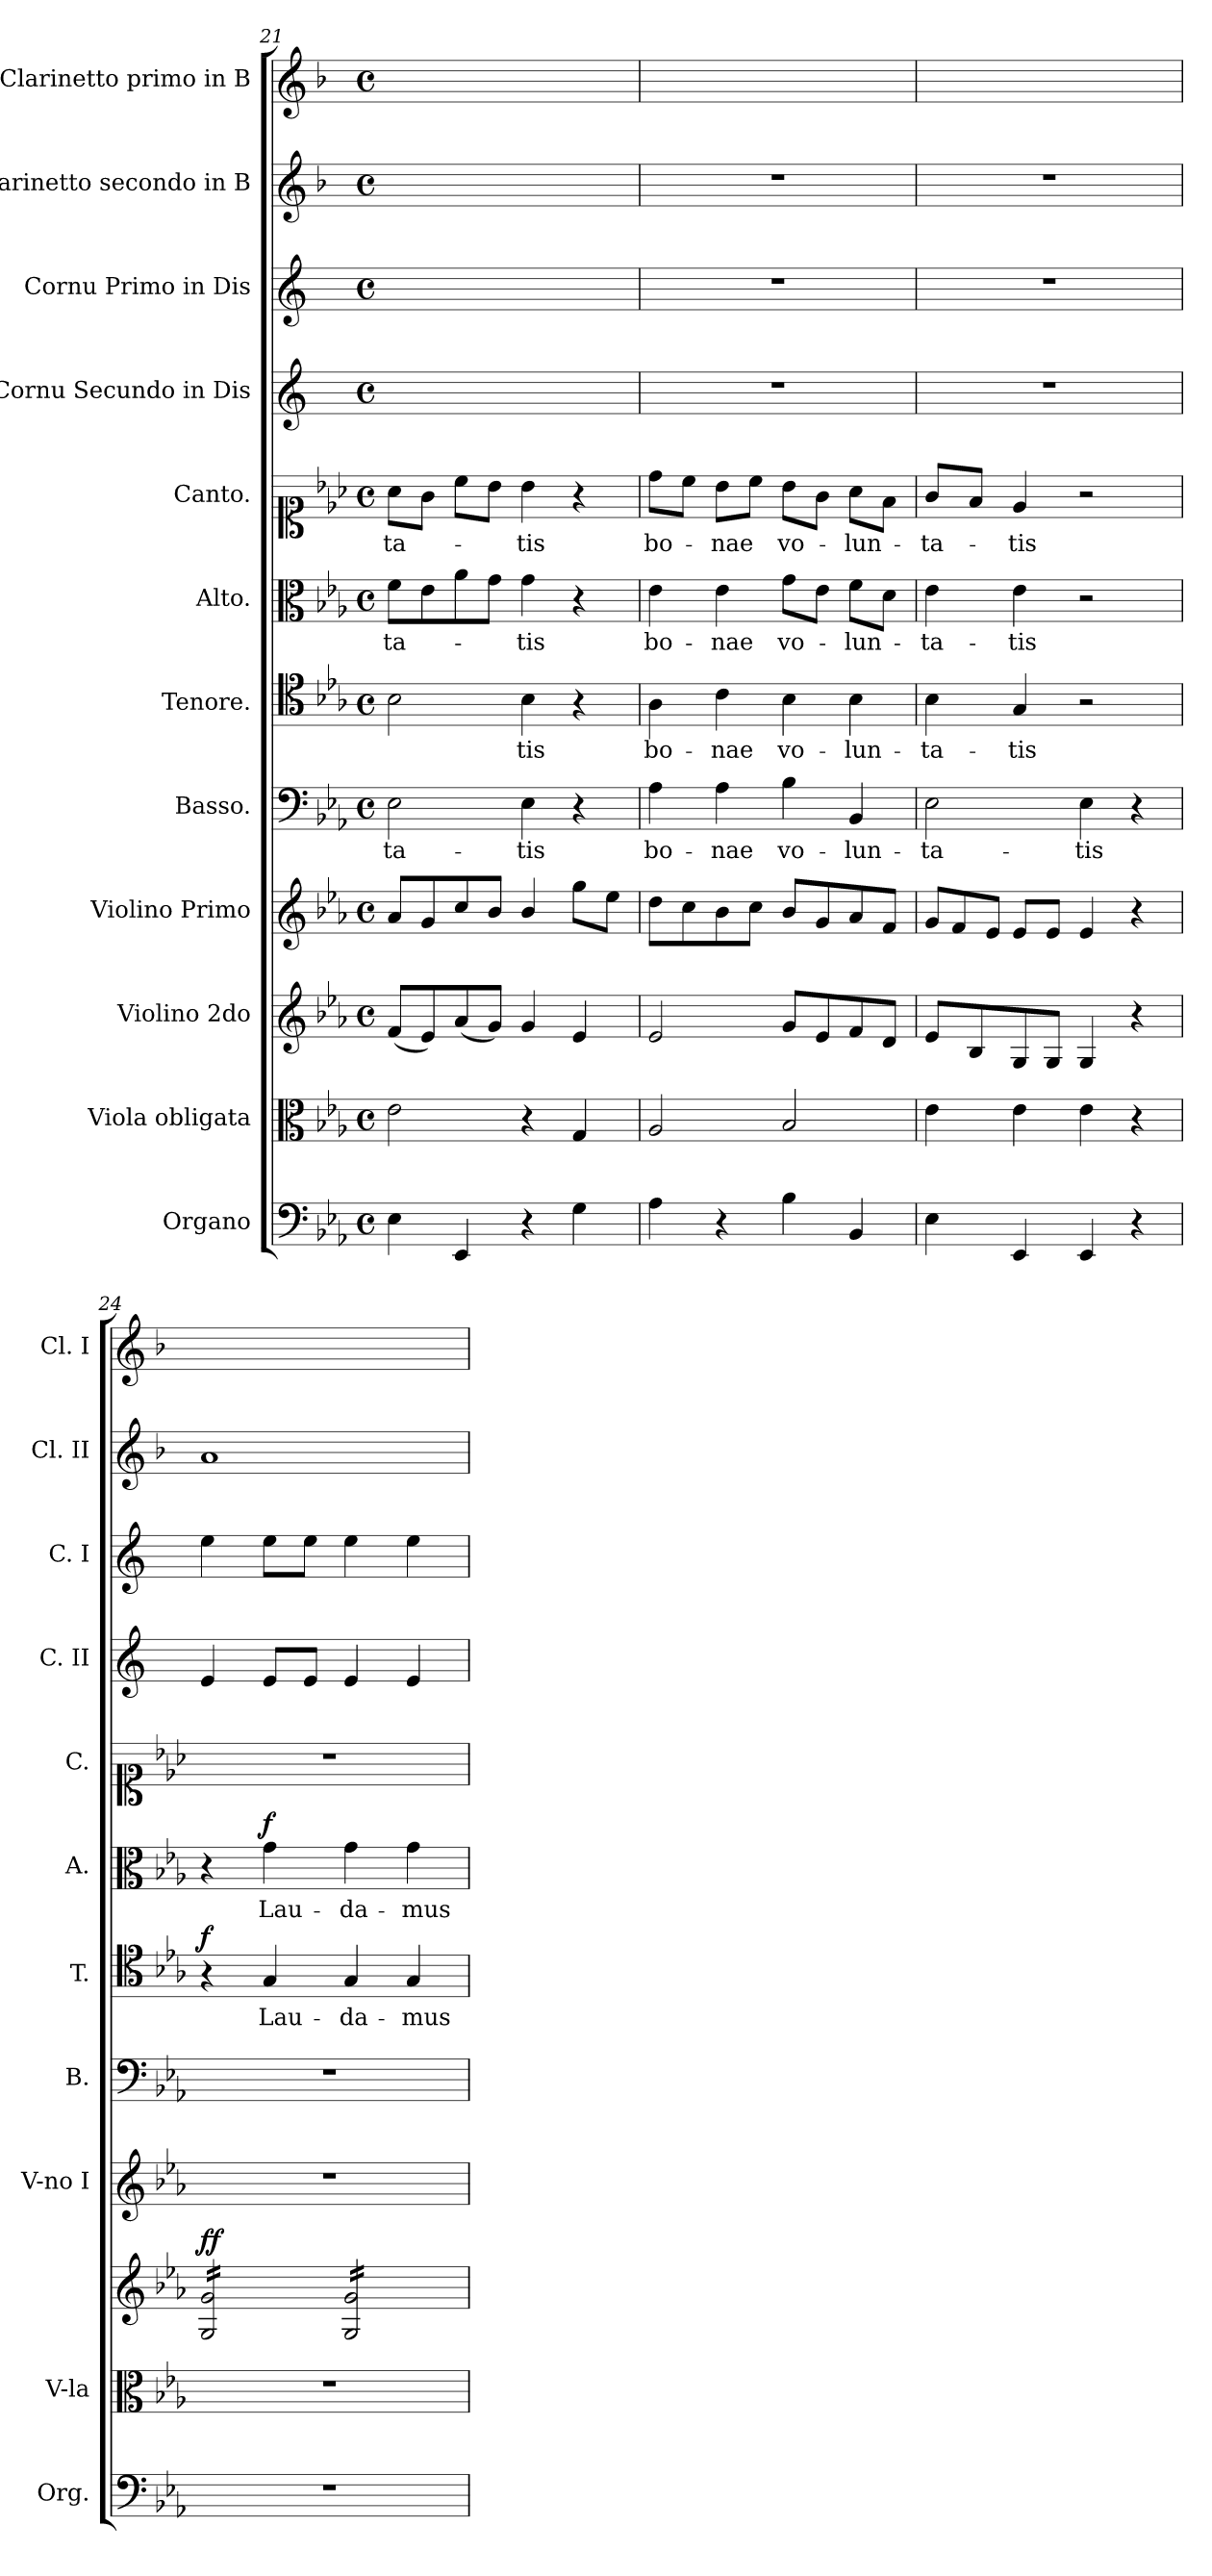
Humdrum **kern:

**kern	**kern	**kern	**dynam	**kern	**kern	**text	**kern	**text	**dynam	**kern	**text	**dynam	**kern	**text	**kern	**kern	**kern	**kern
*part12	*part11	*part10	*part10	*part9	*part8	*part8	*part7	*part7	*part7	*part6	*part6	*part6	*part5	*part5	*part4	*part3	*part2	*part1
*staff12	*staff11	*staff10	*staff10	*staff9	*staff8	*staff8	*staff7	*staff7	*staff7	*staff6	*staff6	*staff6	*staff5	*staff5	*staff4	*staff3	*staff2	*staff1
*I"Organo	*I"Viola obligata	*I"Violino 2do	*	*I"Violino Primo	*I"Basso.	*	*I"Tenore.	*	*	*I"Alto.	*	*	*I"Canto.	*	*I"Cornu Secundo in Dis	*I"Cornu Primo in Dis	*I"Clarinetto secondo in B	*I"Clarinetto primo in B
*I'Org.	*I'V-la	*	*	*I'V-no I	*I'B.	*	*I'T.	*	*	*I'A.	*	*	*I'C.	*	*I'C. II	*I'C. I	*I'Cl. II	*I'Cl. I
*clefF4	*clefC3	*clefG2	*	*clefG2	*clefF4	*	*clefC4	*	*	*clefC3	*	*	*clefC1	*	*clefG2	*clefG2	*clefG2	*clefG2
*	*	*	*	*	*	*	*	*	*	*	*	*	*	*	*ITrd5c9	*ITrd5c9	*ITrd1c2	*ITrd1c2
*k[b-e-a-]	*k[b-e-a-]	*k[b-e-a-]	*	*k[b-e-a-]	*k[b-e-a-]	*	*k[b-e-a-]	*	*	*k[b-e-a-]	*	*	*k[b-e-a-]	*	*k[b-e-a-]	*k[b-e-a-]	*k[b-e-a-]	*k[b-e-a-]
*E-:	*E-:	*E-:	*	*E-:	*E-:	*	*E-:	*	*	*E-:	*	*	*E-:	*	*E-:	*E-:	*E-:	*E-:
*M4/4	*M4/4	*M4/4	*	*M4/4	*M4/4	*	*M4/4	*	*	*M4/4	*	*	*M4/4	*	*M4/4	*M4/4	*M4/4	*M4/4
*met(c)	*met(c)	*met(c)	*	*met(c)	*met(c)	*	*met(c)	*	*	*met(c)	*	*	*met(c)	*	*met(c)	*met(c)	*met(c)	*met(c)
=21	=21	=21	=21	=21	=21	=21	=21	=21	=21	=21	=21	=21	=21	=21	=21	=21	=21	=21
4E-\	2e-\	(8f/L	.	8a-/L	2E-\	-ta-	2B-\	.	.	8f\L	-ta-	.	8a-\L	-ta-	1ryy	1ryy	1ryy	1ryy
.	.	8e-/)	.	8g/	.	.	.	.	.	8e-\	.	.	8g\J	.	.	.	.	.
4EE-/	.	(8a-/	.	8cc/	.	.	.	.	.	8a-\	.	.	8cc\L	.	.	.	.	.
.	.	8g/J)	.	8b-/J	.	.	.	.	.	8g\J	.	.	8b-\J	.	.	.	.	.
4r	4r	4g/	.	4b-/	4E-\	-tis	4B-\	-tis	.	4g\	-tis	.	4b-\	-tis	.	.	.	.
4G\	4G/	4e-/	.	8gg\L	4r	.	4r	.	.	4r	.	.	4r	.	.	.	.	.
.	.	.	.	8ee-\J	.	.	.	.	.	.	.	.	.	.	.	.	.	.
=22	=22	=22	=22	=22	=22	=22	=22	=22	=22	=22	=22	=22	=22	=22	=22	=22	=22	=22
!	!	!	!	!	!	!	!	!LO:LY:i	!	!	!LO:LY:i	!	!	!	!	!	!	!
4A-\	2A-/	2e-/	.	8dd\L	4A-\	bo-	4A-\	bo-	.	4e-\	bo-	.	8dd\L	bo-	1r	1r	1r	1ryy
.	.	.	.	8cc\	.	.	.	.	.	.	.	.	8cc\J	.	.	.	.	.
!	!	!	!	!	!	!	!	!LO:LY:i	!	!	!LO:LY:i	!	!	!	!	!	!	!
4r	.	.	.	8b-\	4A-\	-nae	4c\	-nae	.	4e-\	-nae	.	8b-\L	-nae	.	.	.	.
.	.	.	.	8cc\J	.	.	.	.	.	.	.	.	8cc\J	.	.	.	.	.
!	!	!	!	!	!	!	!	!LO:LY:i	!	!	!LO:LY:i	!	!	!	!	!	!	!
4B-\	2B-/	8g/L	.	8b-/L	4B-\	vo-	4B-\	vo-	.	8g\L	vo-	.	8b-\L	vo-	.	.	.	.
.	.	8e-/	.	8g/	.	.	.	.	.	8e-\J	.	.	8g\J	.	.	.	.	.
!	!	!	!	!	!	!	!	!LO:LY:i	!	!	!LO:LY:i	!	!	!	!	!	!	!
4BB-/	.	8f/	.	8a-/	4BB-/	-lun-	4B-\	-lun-	.	8f\L	-lun-	.	8a-\L	-lun-	.	.	.	.
.	.	8d/J	.	8f/J	.	.	.	.	.	8d\J	.	.	8f\J	.	.	.	.	.
=23	=23	=23	=23	=23	=23	=23	=23	=23	=23	=23	=23	=23	=23	=23	=23	=23	=23	=23
*	*	*	*	*Xtuplet	*	*	*	*	*	*	*	*	*	*	*	*	*	*
!	!	!	!	!	!	!	!	!LO:LY:i	!	!	!LO:LY:i	!	!	!	!	!	!	!
4E-\	4e-\	8e-/L	.	12g/L	2E-\	-ta-	4B-\	-ta-	.	4e-\	-ta-	.	8g/L	-ta-	1r	1r	1r	1ryy
.	.	.	.	12f/	.	.	.	.	.	.	.	.	.	.	.	.	.	.
.	.	8B-/	.	.	.	.	.	.	.	.	.	.	8f/J	.	.	.	.	.
.	.	.	.	12e-/J	.	.	.	.	.	.	.	.	.	.	.	.	.	.
!	!	!	!	!	!	!	!	!LO:LY:i	!	!	!LO:LY:i	!	!	!	!	!	!	!
4EE-/	4e-\	8G/	.	8e-/L	.	.	4G/	-tis	.	4e-\	-tis	.	4e-/	-tis	.	.	.	.
.	.	8G/J	.	8e-/J	.	.	.	.	.	.	.	.	.	.	.	.	.	.
4EE-/	4e-\	4G/	.	4e-/	4E-\	-tis	2r	.	.	2r	.	.	2r	.	.	.	.	.
4r	4r	4r	.	4r	4r	.	.	.	.	.	.	.	.	.	.	.	.	.
=24	=24	=24	=24	=24	=24	=24	=24	=24	=24	=24	=24	=24	=24	=24	=24	=24	=24	=24
!	!	!	!LO:DY:a	!	!	!	!	!	!LO:DY:a	!	!	!	!	!	!	!	!	!
*	*	*tremolo	*	*	*	*	*	*	*	*	*	*	*	*	*	*	*	*
1r	1r	16G/ 16g/LL	ff	1r	1r	.	4r	.	f	4r	.	.	1r	.	4G/	4g\	1g	1ryy
.	.	16G/ 16g/	.	.	.	.	.	.	.	.	.	.	.	.	.	.	.	.
.	.	16G/ 16g/	.	.	.	.	.	.	.	.	.	.	.	.	.	.	.	.
.	.	16G/ 16g/	.	.	.	.	.	.	.	.	.	.	.	.	.	.	.	.
!	!	!	!	!	!	!	!	!	!	!	!	!LO:DY:a	!	!	!	!	!	!
.	.	16G/ 16g/	.	.	.	.	4G/	Lau-	.	4g\	Lau-	f	.	.	8G/L	8g\L	.	.
.	.	16G/ 16g/	.	.	.	.	.	.	.	.	.	.	.	.	.	.	.	.
.	.	16G/ 16g/	.	.	.	.	.	.	.	.	.	.	.	.	8G/J	8g\J	.	.
.	.	16G/ 16g/JJ	.	.	.	.	.	.	.	.	.	.	.	.	.	.	.	.
.	.	16G/ 16g/LL	.	.	.	.	4G/	-da-	.	4g\	-da-	.	.	.	4G/	4g\	.	.
.	.	16G/ 16g/	.	.	.	.	.	.	.	.	.	.	.	.	.	.	.	.
.	.	16G/ 16g/	.	.	.	.	.	.	.	.	.	.	.	.	.	.	.	.
.	.	16G/ 16g/	.	.	.	.	.	.	.	.	.	.	.	.	.	.	.	.
.	.	16G/ 16g/	.	.	.	.	4G/	-mus	.	4g\	-mus	.	.	.	4G/	4g\	.	.
.	.	16G/ 16g/	.	.	.	.	.	.	.	.	.	.	.	.	.	.	.	.
.	.	16G/ 16g/	.	.	.	.	.	.	.	.	.	.	.	.	.	.	.	.
.	.	16G/ 16g/JJ	.	.	.	.	.	.	.	.	.	.	.	.	.	.	.	.
*	*	*Xtremolo	*	*	*	*	*	*	*	*	*	*	*	*	*	*	*	*
=	=	=	=	=	=	=	=	=	=	=	=	=	=	=	=	=	=	=
*-	*-	*-	*-	*-	*-	*-	*-	*-	*-	*-	*-	*-	*-	*-	*-	*-	*-	*-
